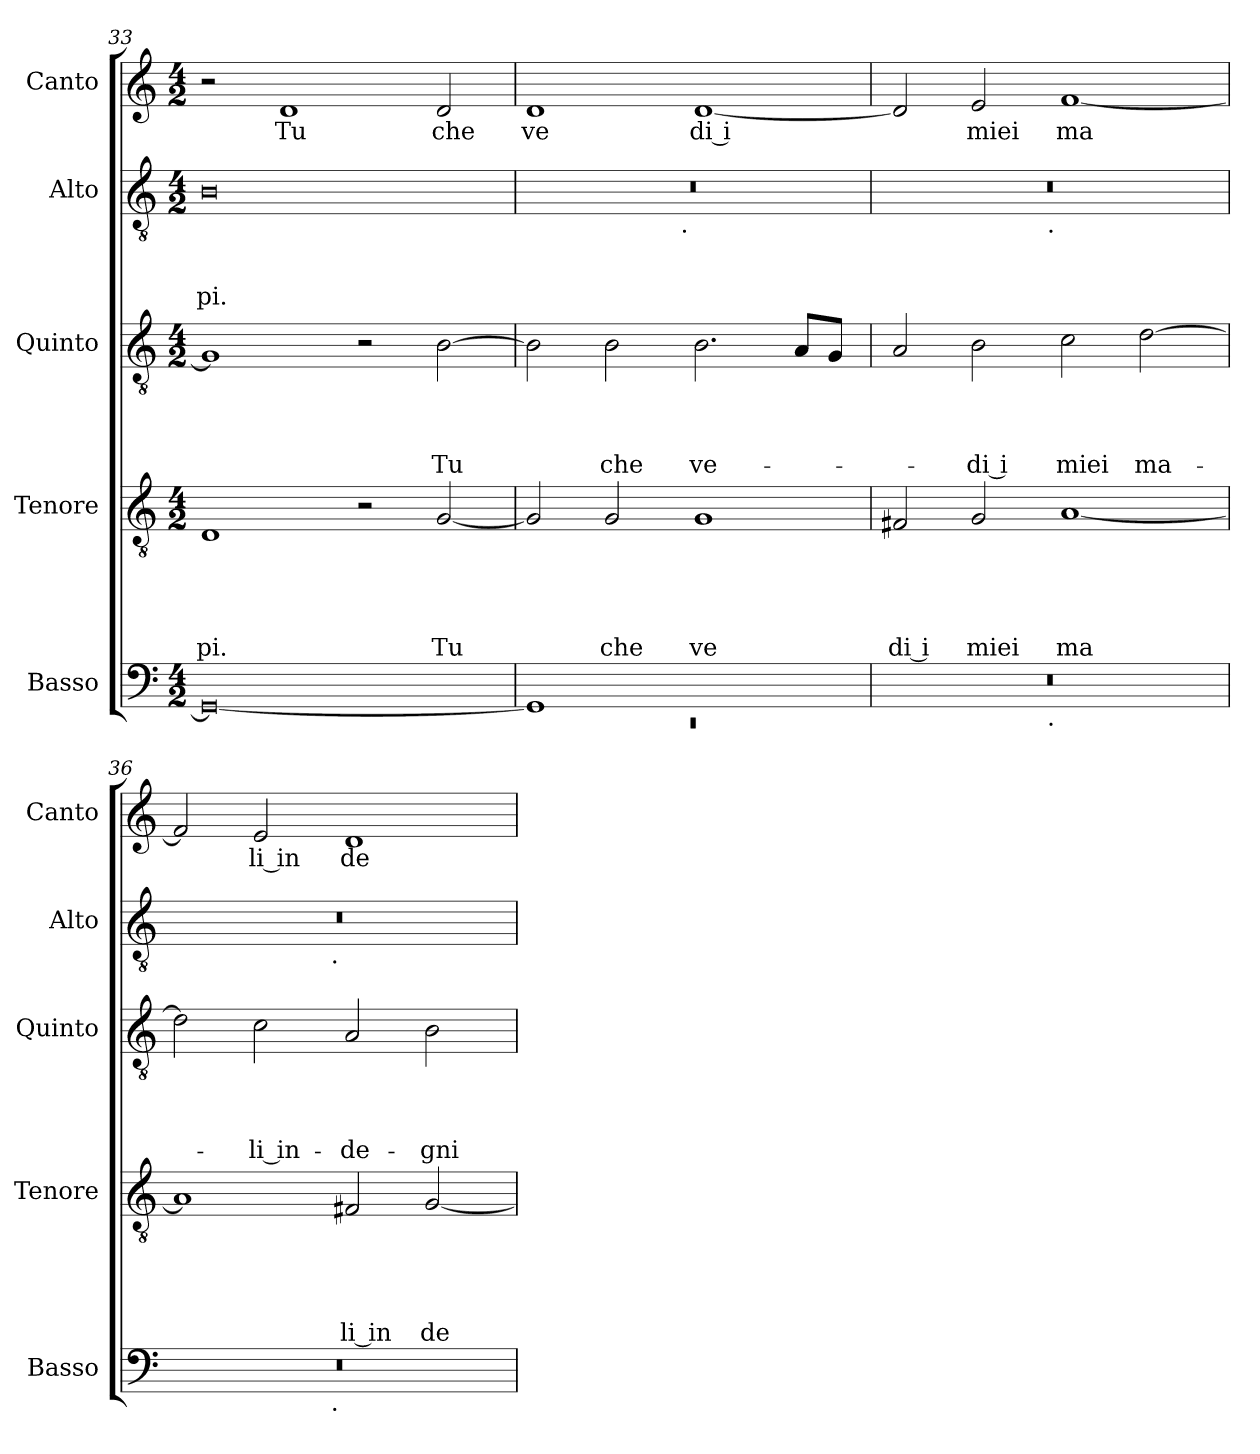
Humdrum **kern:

**kern	**text	**kern	**text	**text	**text	**text	**text	**kern	**text	**text	**text	**text	**kern	**text	**text	**text	**kern	**text
*part5	*part5	*part4	*part4	*part4	*part4	*part4	*part4	*part3	*part3	*part3	*part3	*part3	*part2	*part2	*part2	*part2	*part1	*part1
*staff5	*staff5	*staff4	*staff4	*staff4	*staff4	*staff4	*staff4	*staff3	*staff3	*staff3	*staff3	*staff3	*staff2	*staff2	*staff2	*staff2	*staff1	*staff1
*I"Basso	*	*I"Tenore	*	*	*	*	*	*I"Quinto	*	*	*	*	*I"Alto	*	*	*	*I"Canto	*
*I'Basso	*	*I'Tenore	*	*	*	*	*	*I'Quinto	*	*	*	*	*I'Alto	*	*	*	*I'Canto	*
*clefF4	*	*clefGv2	*	*	*	*	*	*clefGv2	*	*	*	*	*clefGv2	*	*	*	*clefG2	*
*k[]	*	*k[]	*	*	*	*	*	*k[]	*	*	*	*	*k[]	*	*	*	*k[]	*
*C:	*	*C:	*	*	*	*	*	*C:	*	*	*	*	*C:	*	*	*	*C:	*
*M4/2	*	*M4/2	*	*	*	*	*	*M4/2	*	*	*	*	*M4/2	*	*	*	*M4/2	*
=33	=33	=33	=33	=33	=33	=33	=33	=33	=33	=33	=33	=33	=33	=33	=33	=33	=33	=33
!	!	!	!	!	!	!	!LO:LY:b	!	!	!	!	!	!	!	!	!LO:LY:b	!	!
0GG_	.	1D	.	.	.	.	-pi.	1G]	.	.	.	.	0B	.	.	-pi.	2r	.
!	!	!	!	!	!	!	!	!	!	!	!	!	!	!	!	!	!	!LO:LY:b
.	.	.	.	.	.	.	.	.	.	.	.	.	.	.	.	.	1d	Tu
.	.	2r	.	.	.	.	.	2r	.	.	.	.	.	.	.	.	.	.
!	!	!	!	!	!	!	!LO:LY:b	!	!	!	!	!LO:LY:b	!	!	!	!	!	!LO:LY:b
.	.	[<2G/	.	.	.	.	Tu	[>2B\	.	.	.	Tu	.	.	.	.	2d/	che
=34	=34	=34	=34	=34	=34	=34	=34	=34	=34	=34	=34	=34	=34	=34	=34	=34	=34	=34
*^	*	*	*	*	*	*	*	*	*	*	*	*	*	*	*	*	*	*
!	!LO:N:vis=1	!	!	!	!	!	!	!	!	!	!	!	!	!	!	!	!	!	!LO:LY:b
*	*	*	*	*	*	*	*	*	*	*	*	*	*	*^	*	*	*	*	*
1GG]	0rEE	.	2G/]	.	.	.	.	.	2B\]	.	.	.	.	0r	2ryy	.	.	.	1d	ve
!	!	!	!	!	!	!	!	!LO:LY:b	!	!	!	!	!LO:LY:b	!	!	!	!	!	!	!
.	.	.	2G/	.	.	.	.	che	2B\	.	.	.	che	.	4...ryy	.	.	.	.	.
!	!	!	!	!	!	!	!	!	!	!	!	!	!	!	!LO:TX:b:t=.	!	!	!	!	!
.	.	.	.	.	.	.	.	.	.	.	.	.	.	.	1ryy	.	.	.	.	.
!	!	!	!	!	!	!	!	!LO:LY:b	!	!	!	!	!LO:LY:b	!	!	!	!	!	!	!LO:LY:b
1ryy	.	.	1G	.	.	.	.	ve	2.B\	.	.	.	ve-	.	.	.	.	.	[<1d	di i
.	.	.	.	.	.	.	.	.	8A/L	.	.	.	.	.	.	.	.	.	.	.
.	.	.	.	.	.	.	.	.	8G/J	.	.	.	.	.	.	.	.	.	.	.
.	.	.	.	.	.	.	.	.	.	.	.	.	.	.	32ryy	.	.	.	.	.
=35	=35	=35	=35	=35	=35	=35	=35	=35	=35	=35	=35	=35	=35	=35	=35	=35	=35	=35	=35	=35
!	!	!	!	!	!	!	!	!LO:LY:b:rj	!	!	!	!	!	!	!	!	!	!	!	!
0r	2ryy	.	2F#X/	.	.	.	.	di i	2A/	.	.	.	.	0r	2ryy	.	.	.	2d/]	.
!	!	!	!	!	!	!	!	!LO:LY:b	!	!	!	!	!LO:LY:b:rj	!	!	!	!	!	!	!LO:LY:b
.	4...ryy	.	2G/	.	.	.	.	miei	2B\	.	.	.	-di i	.	4...ryy	.	.	.	2e/	miei
!	!	!	!	!	!	!	!	!	!	!	!	!	!	!	!LO:TX:b:t=.	!	!	!	!	!
!	!LO:TX:b:t=.	!	!	!	!	!	!	!	!	!	!	!	!	!	!	!	!	!	!	!
.	1ryy	.	.	.	.	.	.	.	.	.	.	.	.	.	1ryy	.	.	.	.	.
!	!	!	!	!	!	!	!	!LO:LY:b	!	!	!	!	!LO:LY:b	!	!	!	!	!	!	!LO:LY:b
.	.	.	[<1A	.	.	.	.	ma	2c\	.	.	.	miei	.	.	.	.	.	[<1f	ma
!	!	!	!	!	!	!	!	!	!	!	!	!	!LO:LY:b	!	!	!	!	!	!	!
.	.	.	.	.	.	.	.	.	[>2d\	.	.	.	ma-	.	.	.	.	.	.	.
.	32ryy	.	.	.	.	.	.	.	.	.	.	.	.	.	32ryy	.	.	.	.	.
=36	=36	=36	=36	=36	=36	=36	=36	=36	=36	=36	=36	=36	=36	=36	=36	=36	=36	=36	=36	=36
0r	2ryy	.	1A]	.	.	.	.	.	2d\]	.	.	.	.	0r	2ryy	.	.	.	2f/]	.
!	!	!	!	!	!	!	!	!	!	!	!	!	!LO:LY:b:rj	!	!	!	!	!	!	!LO:LY:b:rj
.	4...ryy	.	.	.	.	.	.	.	2c\	.	.	.	-li in-	.	4...ryy	.	.	.	2e/	li in
!	!	!	!	!	!	!	!	!	!	!	!	!	!	!	!LO:TX:b:t=.	!	!	!	!	!
!	!LO:TX:b:t=.	!	!	!	!	!	!	!	!	!	!	!	!	!	!	!	!	!	!	!
.	1ryy	.	.	.	.	.	.	.	.	.	.	.	.	.	1ryy	.	.	.	.	.
!	!	!	!	!	!	!	!	!LO:LY:b:rj	!	!	!	!	!LO:LY:b	!	!	!	!	!	!	!LO:LY:b
.	.	.	2F#X/	.	.	.	.	li in	2A/	.	.	.	-de-	.	.	.	.	.	1d	de
!	!	!	!	!	!	!	!	!LO:LY:b	!	!	!	!	!LO:LY:b	!	!	!	!	!	!	!
.	.	.	[<2G/	.	.	.	.	de	2B\	.	.	.	-gni	.	.	.	.	.	.	.
.	32ryy	.	.	.	.	.	.	.	.	.	.	.	.	.	32ryy	.	.	.	.	.
*v	*v	*	*	*	*	*	*	*	*	*	*	*	*	*v	*v	*	*	*	*	*
=	=	=	=	=	=	=	=	=	=	=	=	=	=	=	=	=	=	=
*-	*-	*-	*-	*-	*-	*-	*-	*-	*-	*-	*-	*-	*-	*-	*-	*-	*-	*-
